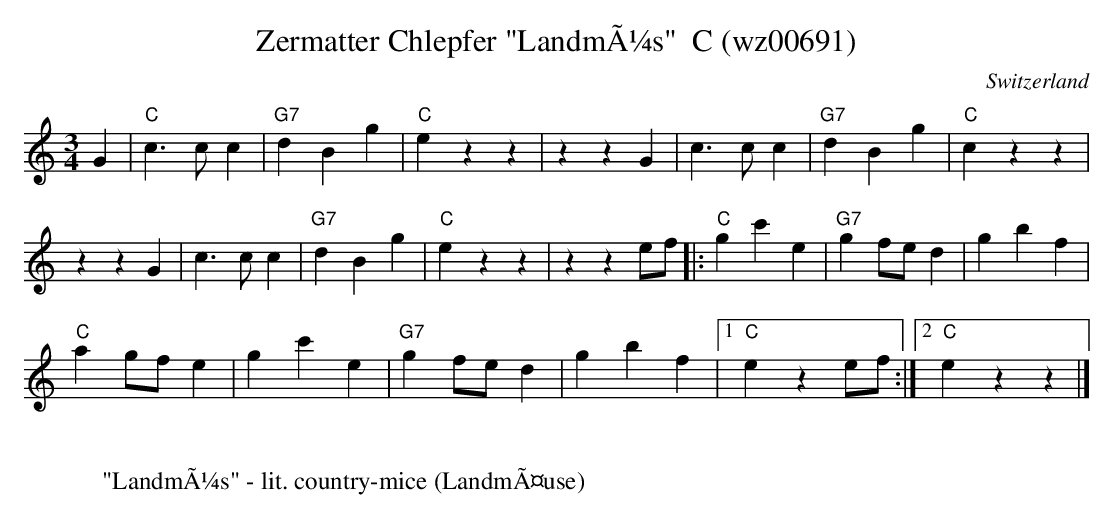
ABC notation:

X:1
T: Zermatter Chlepfer "LandmÃ¼s"  C (wz00691)
O:Switzerland
M:3/4
L:1/4
K:C %%MIDI gchordon
G|"C"c>cc | "G7"dBg | "C"ezz | zzG | c>cc | "G7"dBg | "C"czz |
zzG | c>cc | "G7"dBg | "C"ezz | zze/f/ |: "C"gc'e | "G7"gf/e/d | gbf |
"C"ag/f/e | gc'e | "G7"gf/e/ d | gbf |1 "C"eze/f/ :|2 "C"ezz |]
W:
W: "LandmÃ¼s" - lit. country-mice (LandmÃ¤use)
